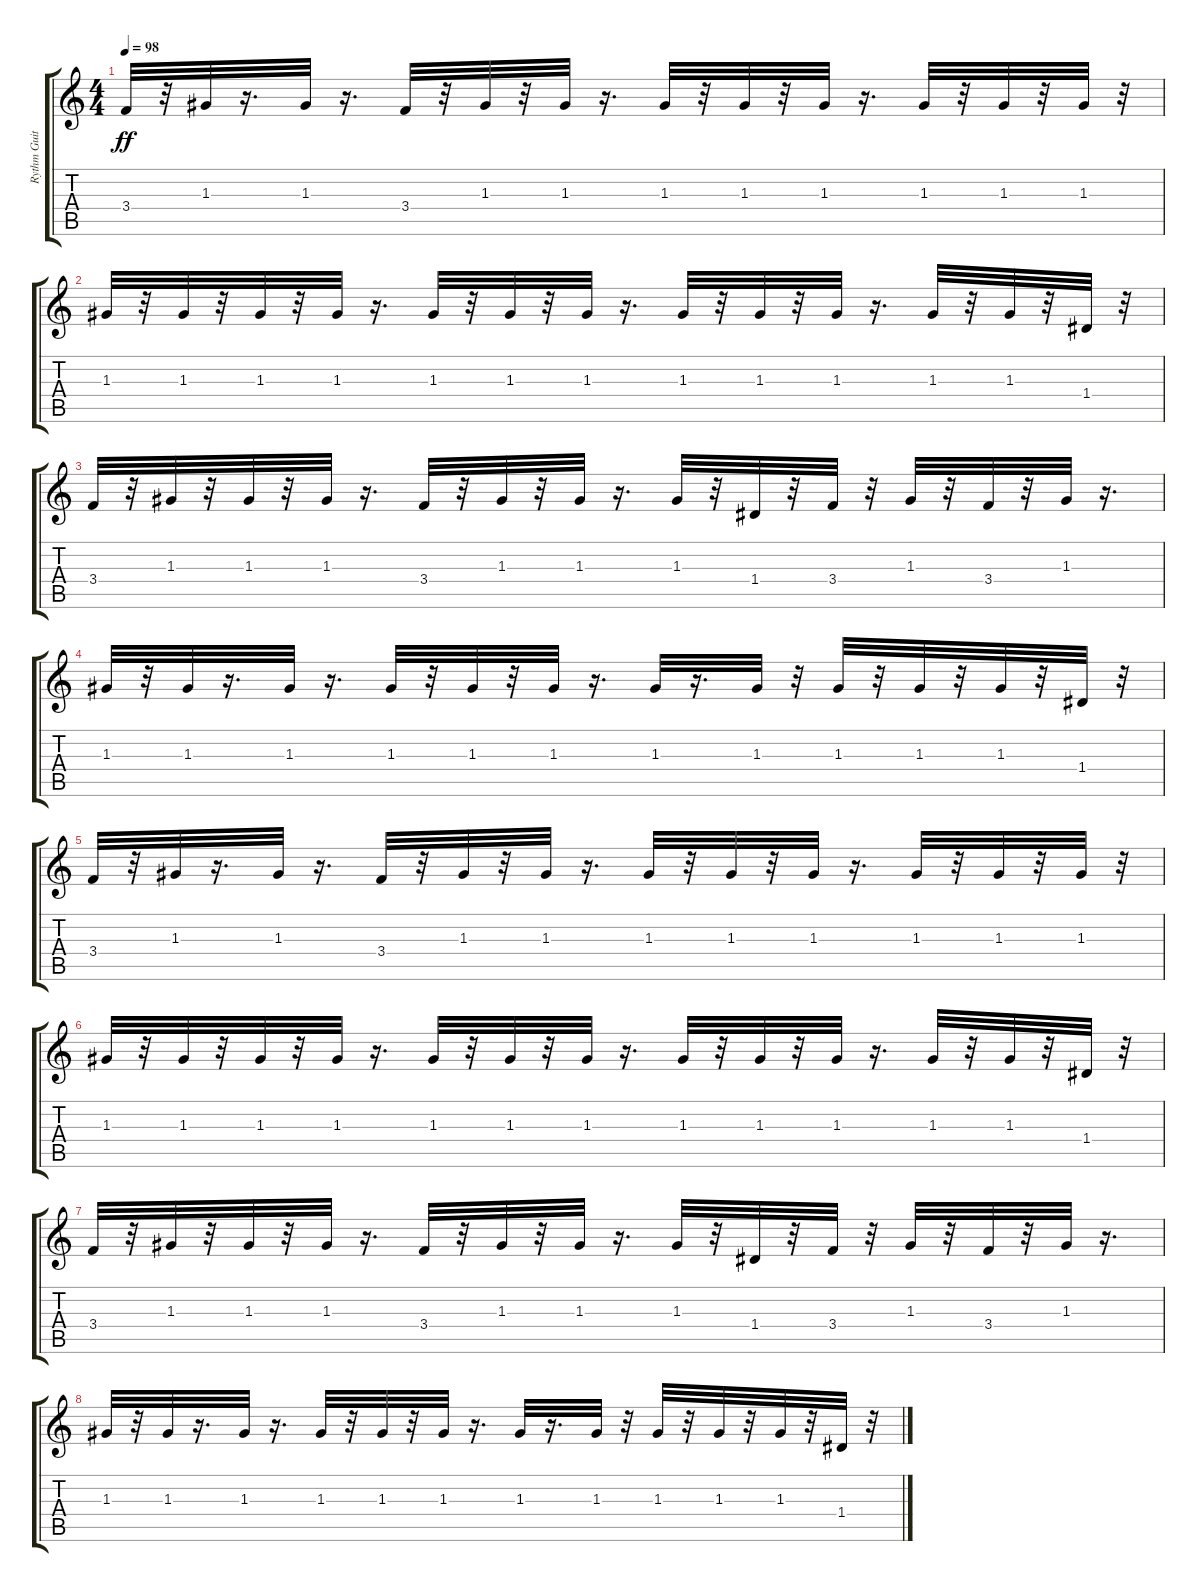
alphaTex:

\track ("Rythm Guitar" "Rythm Guit") {instrument electricguitarmuted}
\staff {score tabs}
\tuning (E4 B3 G3 D3 A2 E2) {hide}
\ts (4 4)
\tempo 98
\clef g2
\ks c
3.4.32{dy ff} r.32 1.3.32 r.16{d} 1.3.32 r.16{d} 3.4.32 r.32 1.3.32 r.32 1.3.32 r.16{d} 1.3.32 r.32 1.3.32 r.32 1.3.32 r.16{d} 1.3.32 r.32 1.3.32 r.32 1.3.32 r.32 |
1.3.32 r.32 1.3.32 r.32 1.3.32 r.32 1.3.32 r.16{d} 1.3.32 r.32 1.3.32 r.32 1.3.32 r.16{d} 1.3.32 r.32 1.3.32 r.32 1.3.32 r.16{d} 1.3.32 r.32 1.3.32 r.32 1.4.32 r.32 |
3.4.32 r.32 1.3.32 r.32 1.3.32 r.32 1.3.32 r.16{d} 3.4.32 r.32 1.3.32 r.32 1.3.32 r.16{d} 1.3.32 r.32 1.4.32 r.32 3.4.32 r.32 1.3.32 r.32 3.4.32 r.32 1.3.32 r.16{d} |
1.3.32 r.32 1.3.32 r.16{d} 1.3.32 r.16{d} 1.3.32 r.32 1.3.32 r.32 1.3.32 r.16{d} 1.3.32 r.16{d} 1.3.32 r.32 1.3.32 r.32 1.3.32 r.32 1.3.32 r.32 1.4.32 r.32 |
3.4.32 r.32 1.3.32 r.16{d} 1.3.32 r.16{d} 3.4.32 r.32 1.3.32 r.32 1.3.32 r.16{d} 1.3.32 r.32 1.3.32 r.32 1.3.32 r.16{d} 1.3.32 r.32 1.3.32 r.32 1.3.32 r.32 |
1.3.32 r.32 1.3.32 r.32 1.3.32 r.32 1.3.32 r.16{d} 1.3.32 r.32 1.3.32 r.32 1.3.32 r.16{d} 1.3.32 r.32 1.3.32 r.32 1.3.32 r.16{d} 1.3.32 r.32 1.3.32 r.32 1.4.32 r.32 |
3.4.32 r.32 1.3.32 r.32 1.3.32 r.32 1.3.32 r.16{d} 3.4.32 r.32 1.3.32 r.32 1.3.32 r.16{d} 1.3.32 r.32 1.4.32 r.32 3.4.32 r.32 1.3.32 r.32 3.4.32 r.32 1.3.32 r.16{d} |
1.3.32 r.32 1.3.32 r.16{d} 1.3.32 r.16{d} 1.3.32 r.32 1.3.32 r.32 1.3.32 r.16{d} 1.3.32 r.16{d} 1.3.32 r.32 1.3.32 r.32 1.3.32 r.32 1.3.32 r.32 1.4.32 r.32
